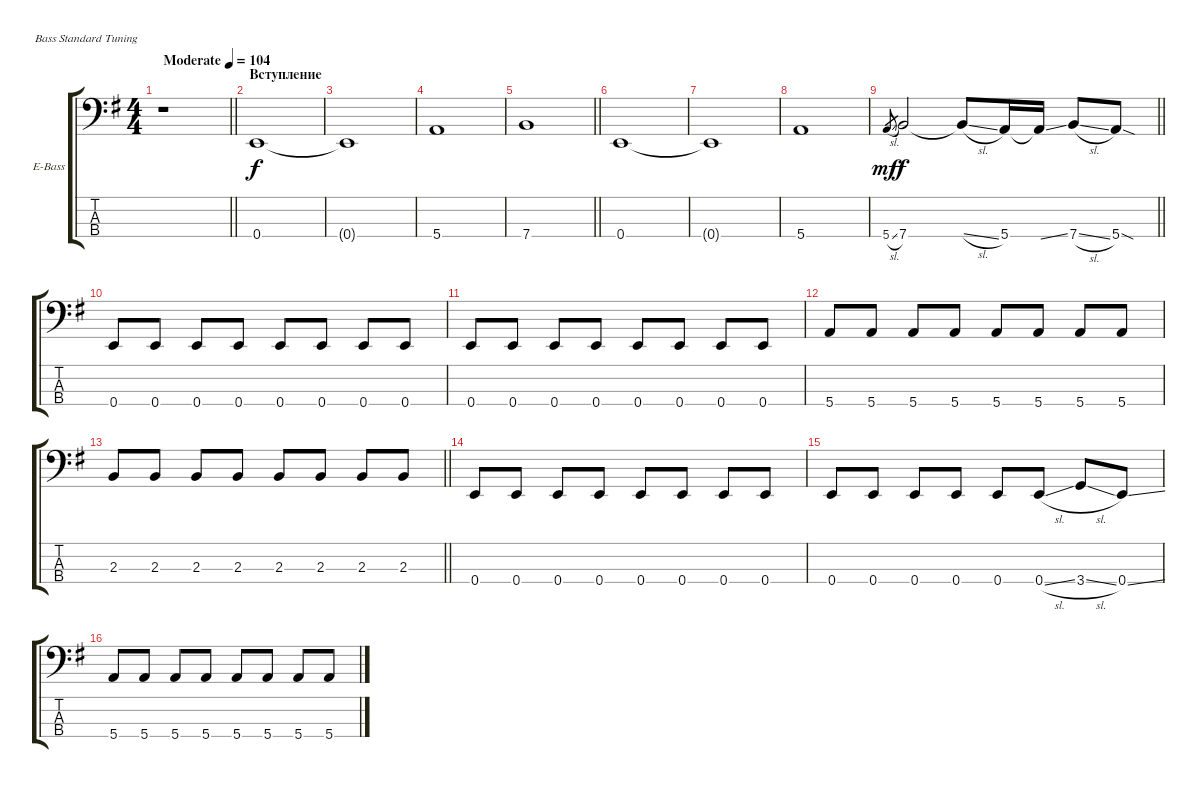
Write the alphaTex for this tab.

\bracketExtendMode groupsimilarinstruments
\firstSystemTrackNameOrientation horizontal
\otherSystemsTrackNameOrientation horizontal
\track ("Bass" "E-Bass") {instrument electricbassfinger}
\staff {score tabs}
\tuning (G2 D2 A1 E1)
\ts (4 4)
\beaming (8 2 2 2 2)
\tempo (104 "Moderate")
\clef f4
\barLineRight lightlight
\ks eminor
r.1{dy f instrument electricbassfinger} |
\section ("" "Вступление")
0.4.1 |
0.4{t}.1 |
5.4.1 |
\barLineRight lightlight
7.4.1 |
\section ("" "")
0.4.1 |
0.4{t}.1 |
5.4.1 |
\barLineRight lightlight
5.4{sl}.8{gr dy mf} 7.4.2{dy f} 7.4{sl t}.8 5.4.16 5.4{ss t}.16 7.4{sl}.8 5.4{sod}.8 |
\section ("" "")
0.4.8 0.4.8 0.4.8 0.4.8 0.4.8 0.4.8 0.4.8 0.4.8 |
0.4.8 0.4.8 0.4.8 0.4.8 0.4.8 0.4.8 0.4.8 0.4.8 |
5.4.8 5.4.8 5.4.8 5.4.8 5.4.8 5.4.8 5.4.8 5.4.8 |
\barLineRight lightlight
2.3.8 2.3.8 2.3.8 2.3.8 2.3.8 2.3.8 2.3.8 2.3.8 |
\section ("" "")
0.4.8 0.4.8 0.4.8 0.4.8 0.4.8 0.4.8 0.4.8 0.4.8 |
0.4.8 0.4.8 0.4.8 0.4.8 0.4.8 0.4{sl}.8 3.4{sl}.8 0.4{ss}.8 |
5.4.8 5.4.8 5.4.8 5.4.8 5.4.8 5.4.8 5.4.8 5.4.8
